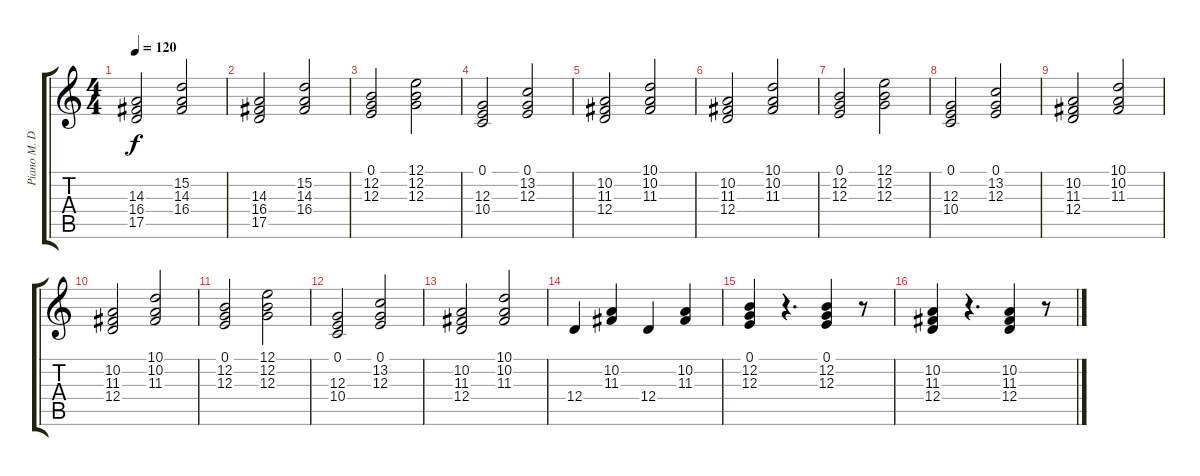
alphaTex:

\track ("Piano M. Der." "Piano M. D") {instrument acousticgrandpiano}
\staff {score tabs}
\tuning (E4 B3 G3 D3 A2 E2) {hide}
\ts (4 4)
\tempo 120
\clef g2
\ks c
(14.3 16.4 17.5).2{dy f} (15.2 14.3 16.4).2 |
(14.3 16.4 17.5).2 (15.2 14.3 16.4).2 |
(0.1 12.2 12.3).2 (12.1 12.2 12.3).2 |
(0.1 12.3 10.4).2 (0.1 13.2 12.3).2 |
(10.2 11.3 12.4).2 (10.1 10.2 11.3).2 |
(10.2 11.3 12.4).2 (10.1 10.2 11.3).2 |
(0.1 12.2 12.3).2 (12.1 12.2 12.3).2 |
(0.1 12.3 10.4).2 (0.1 13.2 12.3).2 |
(10.2 11.3 12.4).2 (10.1 10.2 11.3).2 |
(10.2 11.3 12.4).2 (10.1 10.2 11.3).2 |
(0.1 12.2 12.3).2 (12.1 12.2 12.3).2 |
(0.1 12.3 10.4).2 (0.1 13.2 12.3).2 |
(10.2 11.3 12.4).2 (10.1 10.2 11.3).2 |
12.4.4 (10.2 11.3).4 12.4.4 (10.2 11.3).4 |
(0.1 12.2 12.3).4 r.4{d} (0.1 12.2 12.3).4 r.8 |
(10.2 11.3 12.4).4 r.4{d} (10.2 11.3 12.4).4 r.8
